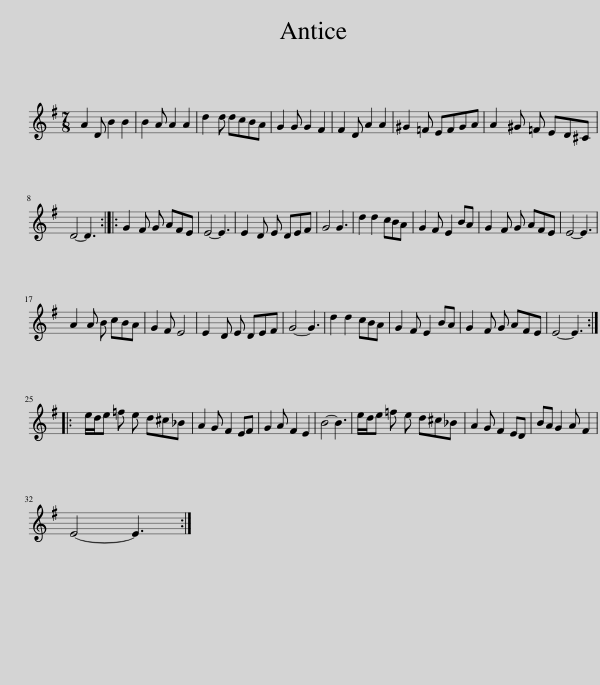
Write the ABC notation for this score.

X:1
L:1/8
M:7/8
I:linebreak $
K:G
V:1 treble
V:1
 A2 D B2 B2 | B2 A A2 A2 | d2 d dcBA | G2 G G2 F2 | F2 D A2 A2 | %5
 ^G2 =F EFGA | A2 ^G =F ED^C |$ D4- D3 :: G2 F G AFE | E4- E3 | %10
 E2 D E DEF | G4 G3 | d2 d2 cBA | G2 F E2 BA | G2 F G AFE | %15
 E4- E3 |$ A2 A B cBA | G2 F E4 | E2 D E DEF | G4- G3 | %20
 d2 d2 cBA | G2 F E2 BA | G2 F G AFE | E4- E3 ::$ e/d/e =f e d^c_B | %25
 A2 G F2 EF | G2 A F2 E2 | B4- B3 | e/d/e =f e d^c_B | A2 G F2 ED | %30
 BA G2 A F2 |$ E4- E3 :| %32
